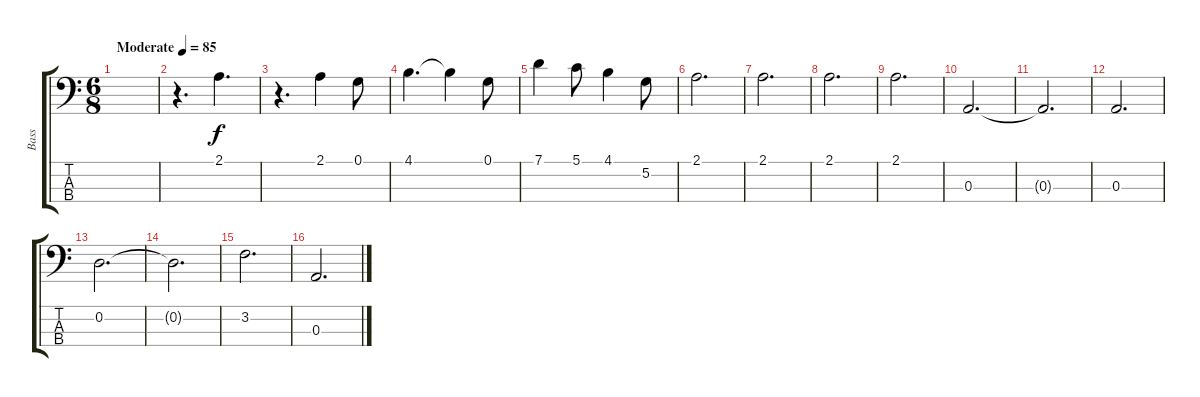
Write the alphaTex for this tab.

\track ("Bass" "Bass") {instrument electricbassfinger}
\staff {score tabs}
\tuning (G2 D2 A1 E1) {hide}
\ts (6 8)
\tempo (85 "Moderate")
\clef f4
\ks c
|
r.4{d} 2.1.4{d} |
r.4{d} 2.1.4 0.1.8 |
4.1.4{d} 4.1{t}.4 0.1.8 |
7.1.4 5.1.8 4.1.4 5.2.8 |
2.1.2{d} |
2.1.2{d} |
2.1.2{d} |
2.1.2{d} |
0.3.2{d} |
0.3{t}.2{d} |
0.3.2{d} |
0.2.2{d} |
0.2{t}.2{d} |
3.2.2{d} |
0.3.2{d}
